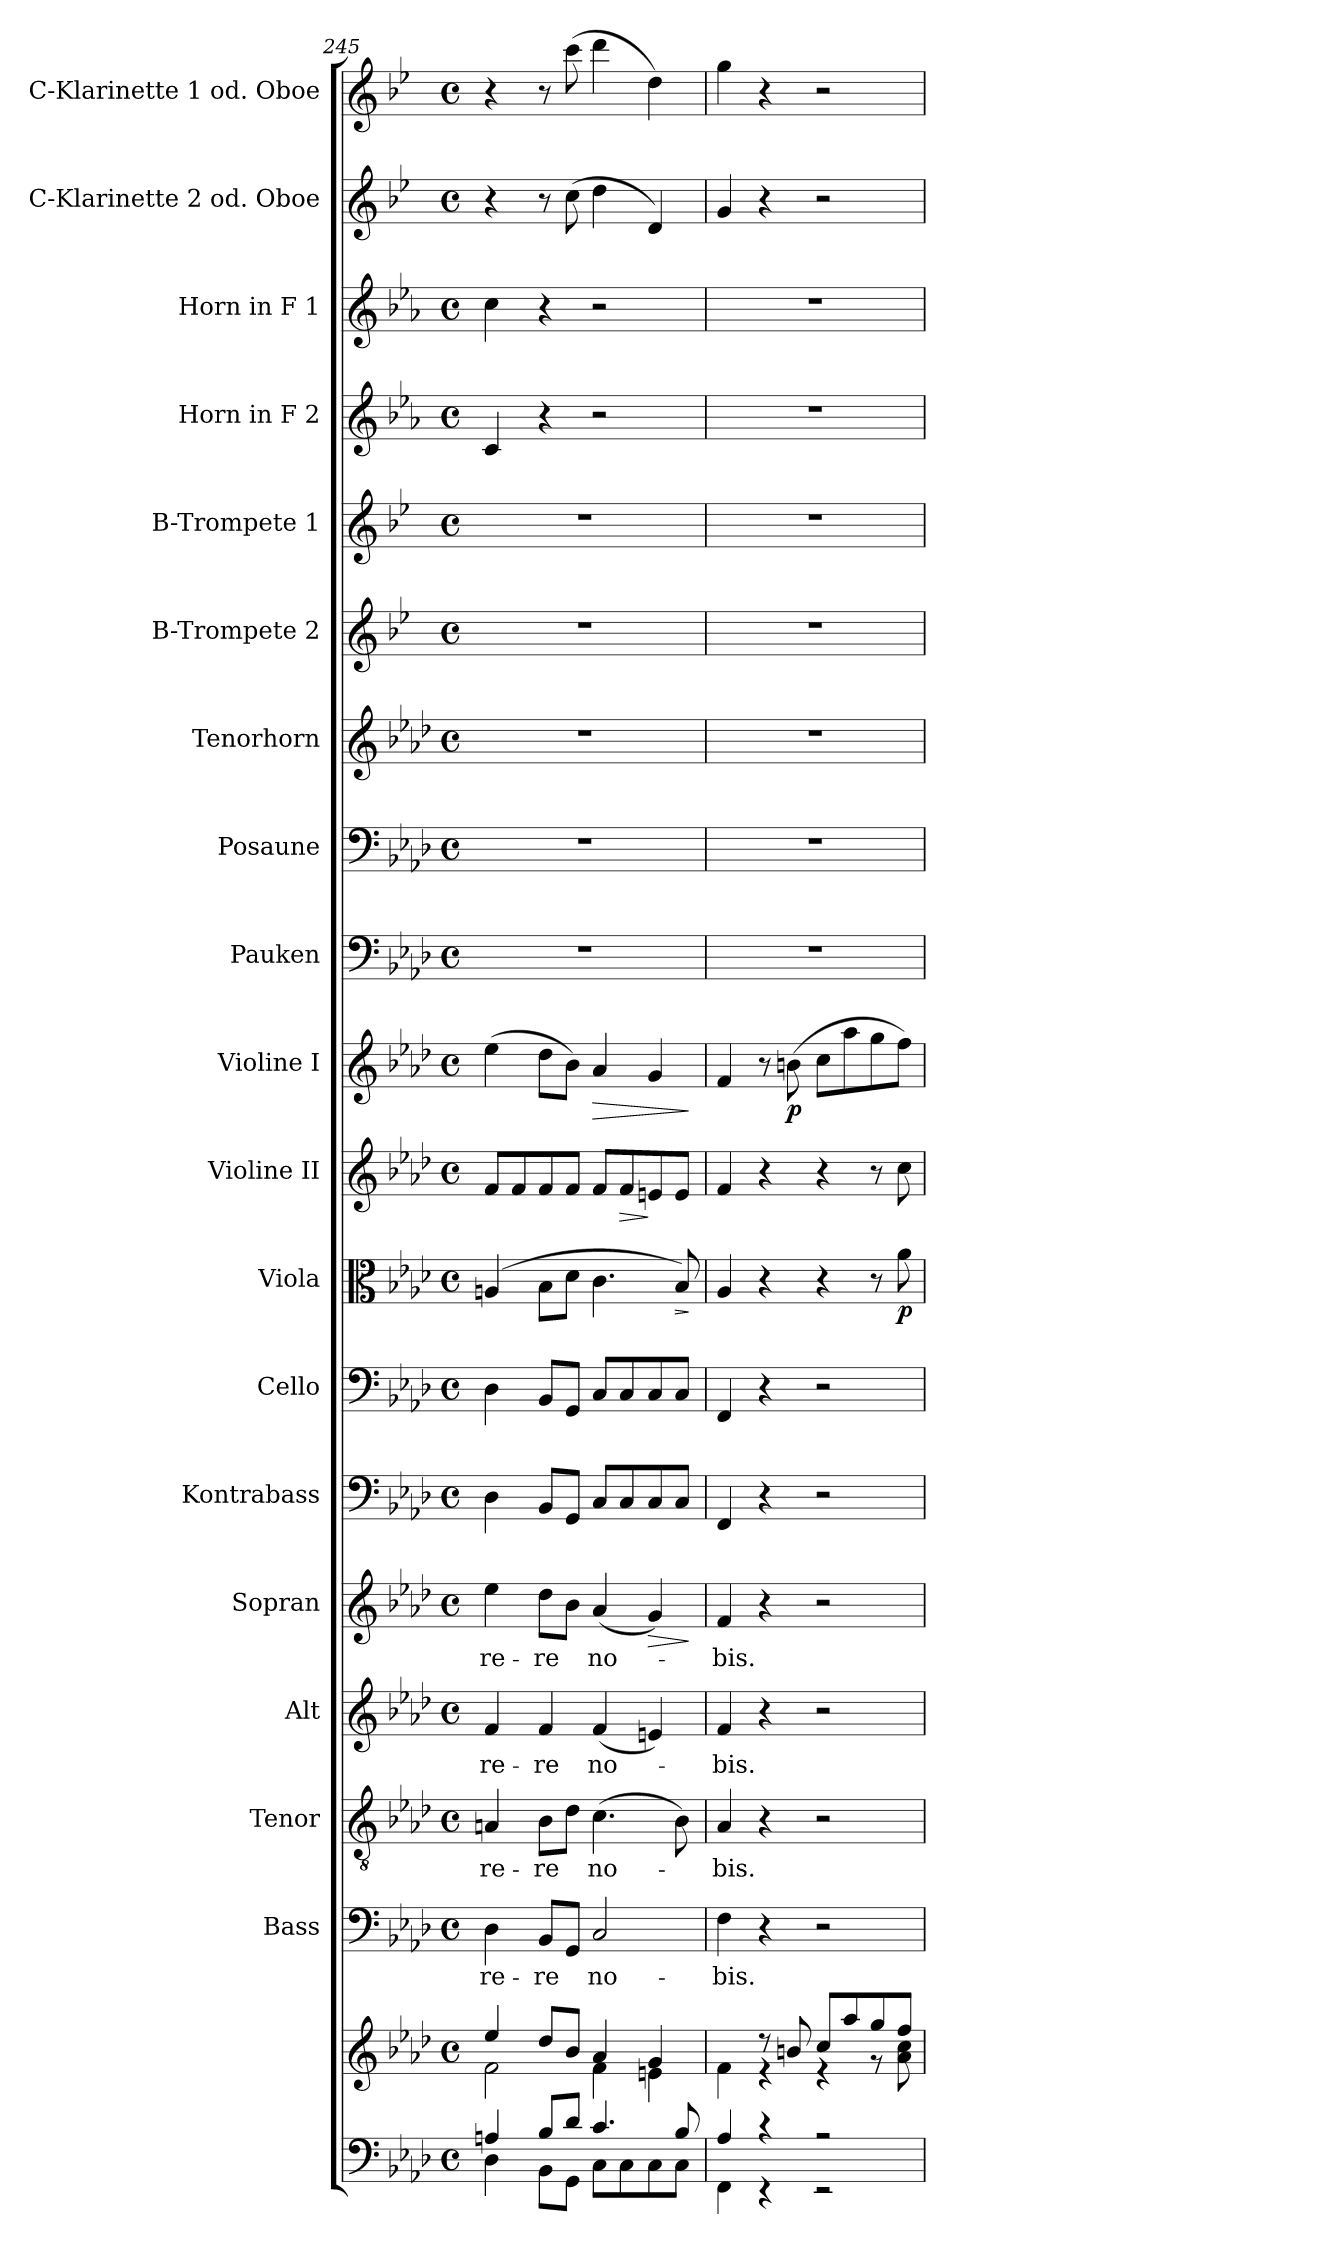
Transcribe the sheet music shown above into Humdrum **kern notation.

**kern	**kern	**kern	**text	**kern	**text	**kern	**text	**kern	**text	**dynam	**kern	**kern	**kern	**dynam	**kern	**dynam	**kern	**dynam	**kern	**kern	**kern	**kern	**kern	**kern	**kern	**kern	**kern
*part19	*part19	*part18	*part18	*part17	*part17	*part16	*part16	*part15	*part15	*part15	*part14	*part13	*part12	*part12	*part11	*part11	*part10	*part10	*part9	*part8	*part7	*part6	*part5	*part4	*part3	*part2	*part1
*staff20	*staff19	*staff18	*staff18	*staff17	*staff17	*staff16	*staff16	*staff15	*staff15	*staff15	*staff14	*staff13	*staff12	*staff12	*staff11	*staff11	*staff10	*staff10	*staff9	*staff8	*staff7	*staff6	*staff5	*staff4	*staff3	*staff2	*staff1
*	*	*I"Bass	*	*I"Tenor	*	*I"Alt	*	*I"Sopran	*	*	*I"Kontrabass	*I"Cello	*I"Viola	*	*I"Violine II	*	*I"Violine I	*	*I"Pauken	*I"Posaune	*I"Tenorhorn	*I"B-Trompete 2	*I"B-Trompete 1	*I"Horn in F 2	*I"Horn in F 1	*I"C-Klarinette 2 od. Oboe	*I"C-Klarinette 1 od. Oboe
*	*	*I'B.	*	*I'T.	*	*I'A.	*	*I'S.	*	*	*I'Kb.	*	*I'Vla.	*	*I'Vl. II	*	*I'Vl. I	*	*I'Pk.	*I'Pos.	*I'T. Hrn.	*I'B Trp. 2	*I'B Trp. 1	*	*	*I'C Kl. 2	*I'C Kl. 1
*clefF4	*clefG2	*clefF4	*	*clefGv2	*	*clefG2	*	*clefG2	*	*	*clefF4	*clefF4	*clefC3	*	*clefG2	*	*clefG2	*	*clefF4	*clefF4	*clefG2	*clefG2	*clefG2	*clefG2	*clefG2	*clefG2	*clefG2
*	*	*	*	*	*	*	*	*	*	*	*ITrd7c12	*	*	*	*	*	*	*	*	*	*ITrd8c14	*ITrd1c2	*ITrd1c2	*ITrd4c7	*ITrd4c7	*ITrd1c2	*ITrd1c2
*k[b-e-a-d-]	*k[b-e-a-d-]	*k[b-e-a-d-]	*	*k[b-e-a-d-]	*	*k[b-e-a-d-]	*	*k[b-e-a-d-]	*	*	*k[b-e-a-d-]	*k[b-e-a-d-]	*k[b-e-a-d-]	*	*k[b-e-a-d-]	*	*k[b-e-a-d-]	*	*k[b-e-a-d-]	*k[b-e-a-d-]	*k[b-e-a-d-]	*k[b-e-a-d-]	*k[b-e-a-d-]	*k[b-e-a-d-]	*k[b-e-a-d-]	*k[b-e-a-d-]	*k[b-e-a-d-]
*A-:	*A-:	*A-:	*	*A-:	*	*A-:	*	*A-:	*	*	*A-:	*A-:	*A-:	*	*A-:	*	*A-:	*	*A-:	*A-:	*A-:	*A-:	*A-:	*A-:	*A-:	*A-:	*A-:
*M4/4	*M4/4	*M4/4	*	*M4/4	*	*M4/4	*	*M4/4	*	*	*M4/4	*M4/4	*M4/4	*	*M4/4	*	*M4/4	*	*M4/4	*M4/4	*M4/4	*M4/4	*M4/4	*M4/4	*M4/4	*M4/4	*M4/4
*met(c)	*met(c)	*met(c)	*	*met(c)	*	*met(c)	*	*met(c)	*	*	*met(c)	*met(c)	*met(c)	*	*met(c)	*	*met(c)	*	*met(c)	*met(c)	*met(c)	*met(c)	*met(c)	*met(c)	*met(c)	*met(c)	*met(c)
=245	=245	=245	=245	=245	=245	=245	=245	=245	=245	=245	=245	=245	=245	=245	=245	=245	=245	=245	=245	=245	=245	=245	=245	=245	=245	=245	=245
*^	*^	*	*	*	*	*	*	*	*	*	*	*	*	*	*	*	*	*	*	*	*	*	*	*	*	*	*
!	!	!	!	!	!LO:LY:b	!	!LO:LY:b	!	!LO:LY:b	!	!LO:LY:b	!	!	!	!	!	!	!	!	!	!	!	!	!	!	!	!	!	!
4An/	4D-\	4ee-/	2f\	4D-\	-re-	4An/	-re-	4f/	-re-	4ee-\	-re-	.	4DD-\	4D-\	(4An/	.	8f/L	.	(>4ee-\	.	1r	1r	1r	1r	1r	4F/	4f\	4r	4r
.	.	.	.	.	.	.	.	.	.	.	.	.	.	.	.	.	8f/	.	.	.	.	.	.	.	.	.	.	.	.
!	!	!	!	!	!LO:LY:b	!	!LO:LY:b	!	!LO:LY:b	!	!LO:LY:b	!	!	!	!	!	!	!	!	!	!	!	!	!	!	!	!	!	!
8B-/L	8BB-\L	8dd-/L	.	8BB-/L	-re	8B-\L	-re	4f/	-re	8dd-\L	-re	.	8BBB-/L	8BB-/L	8B-\L	.	8f/	.	8dd-\L	.	.	.	.	.	.	4r	4r	8r	8r
8d-/J	8GG\J	8b-/J	.	8GG/J	.	8d-\J	.	.	.	8b-\J	.	.	8GGG/J	8GG/J	8d-\J	.	8f/J	.	8b-\J)	.	.	.	.	.	.	.	.	(>8b-\	(>8bb-\
!	!	!	!	!	!LO:LY:b	!	!LO:LY:b	!	!LO:LY:b	!	!LO:LY:b	!	!	!	!	!	!	!	!	!LO:HP:b	!	!	!	!	!	!	!	!	!
4.c/	8C\L	4a-/	4f\	2C/	no-	(>4.c\	no-	(<4f/	no-	(<4a-/	no-	.	8CC/L	8C/L	4.c\	.	8f/L	.	4a-/	>	.	.	.	.	.	2r	2r	4cc\	4ccc\
!	!	!	!	!	!	!	!	!	!	!	!	!	!	!	!	!	!	!LO:HP:b	!	!	!	!	!	!	!	!	!	!	!
.	8C\	.	.	.	.	.	.	.	.	.	.	.	8CC/	8C/	.	.	8f/	>	.	.	.	.	.	.	.	.	.	.	.
!	!	!	!	!	!	!	!	!	!	!	!	!LO:HP:b	!	!	!	!	!	!	!	!	!	!	!	!	!	!	!	!	!
.	8C\	4g/	4en\	.	.	.	.	4en/)	.	4g/)	.	>	8CC/	8C/	.	.	8en/	]	4g/	.	.	.	.	.	.	.	.	4c/)	4cc\)
!	!	!	!	!	!	!	!	!	!	!	!	!	!	!	!	!LO:HP:b	!	!	!	!	!	!	!	!	!	!	!	!	!
8B-/	8C\J	.	.	.	.	8B-\)	.	.	.	.	.	.	8CC/J	8C/J	8B-/)	>	8e/J	.	.	.	.	.	.	.	.	.	.	.	.
*v	*v	*	*	*	*	*	*	*	*	*	*	*	*	*	*	*	*	*	*	*	*	*	*	*	*	*	*	*	*
*	*v	*v	*	*	*	*	*	*	*	*	*	*	*	*	*	*	*	*	*	*	*	*	*	*	*	*	*	*
.	.	.	.	.	.	.	.	.	.	]	.	.	.	]	.	.	.	]	.	.	.	.	.	.	.	.	.
=246	=246	=246	=246	=246	=246	=246	=246	=246	=246	=246	=246	=246	=246	=246	=246	=246	=246	=246	=246	=246	=246	=246	=246	=246	=246	=246	=246
*^	*^	*	*	*	*	*	*	*	*	*	*	*	*	*	*	*	*	*	*	*	*	*	*	*	*	*	*
!	!	!	!	!	!LO:LY:b	!	!LO:LY:b	!	!LO:LY:b	!	!LO:LY:b	!	!	!	!	!	!	!	!	!	!	!	!	!	!	!	!	!	!
4A-/	4FF\	4ryy	4f\	4F\	-bis.	4A-/	-bis.	4f/	-bis.	4f/	-bis.	.	4FFF/	4FF/	4A-/	.	4f/	.	4f/	.	1r	1r	1r	1r	1r	1r	1r	4f/	4ff\
4r	4r	8rcc	4rd	4r	.	4r	.	4r	.	4r	.	.	4r	4r	4r	.	4r	.	8r	.	.	.	.	.	.	.	.	4r	4r
!	!	!	!	!	!	!	!	!	!	!	!	!	!	!	!	!	!	!	!	!LO:DY:b	!	!	!	!	!	!	!	!	!
.	.	8bn/	.	.	.	.	.	.	.	.	.	.	.	.	.	.	.	.	(>8bn\	p	.	.	.	.	.	.	.	.	.
2r	2r	8cc/L	4rd	2r	.	2r	.	2r	.	2r	.	.	2r	2r	4r	.	4r	.	8cc\L	.	.	.	.	.	.	.	.	2r	2r
.	.	8aa-/	.	.	.	.	.	.	.	.	.	.	.	.	.	.	.	.	8aa-\	.	.	.	.	.	.	.	.	.	.
.	.	8gg/	8rf	.	.	.	.	.	.	.	.	.	.	.	8r	.	8r	.	8gg\	.	.	.	.	.	.	.	.	.	.
!	!	!	!	!	!	!	!	!	!	!	!	!	!	!	!	!LO:DY:b	!	!	!	!	!	!	!	!	!	!	!	!	!
.	.	8ff/J	8a-\ 8cc\	.	.	.	.	.	.	.	.	.	.	.	8a-\	p	8cc\	.	8ff\J)	.	.	.	.	.	.	.	.	.	.
*v	*v	*	*	*	*	*	*	*	*	*	*	*	*	*	*	*	*	*	*	*	*	*	*	*	*	*	*	*	*
*	*v	*v	*	*	*	*	*	*	*	*	*	*	*	*	*	*	*	*	*	*	*	*	*	*	*	*	*	*
=	=	=	=	=	=	=	=	=	=	=	=	=	=	=	=	=	=	=	=	=	=	=	=	=	=	=	=
*-	*-	*-	*-	*-	*-	*-	*-	*-	*-	*-	*-	*-	*-	*-	*-	*-	*-	*-	*-	*-	*-	*-	*-	*-	*-	*-	*-
